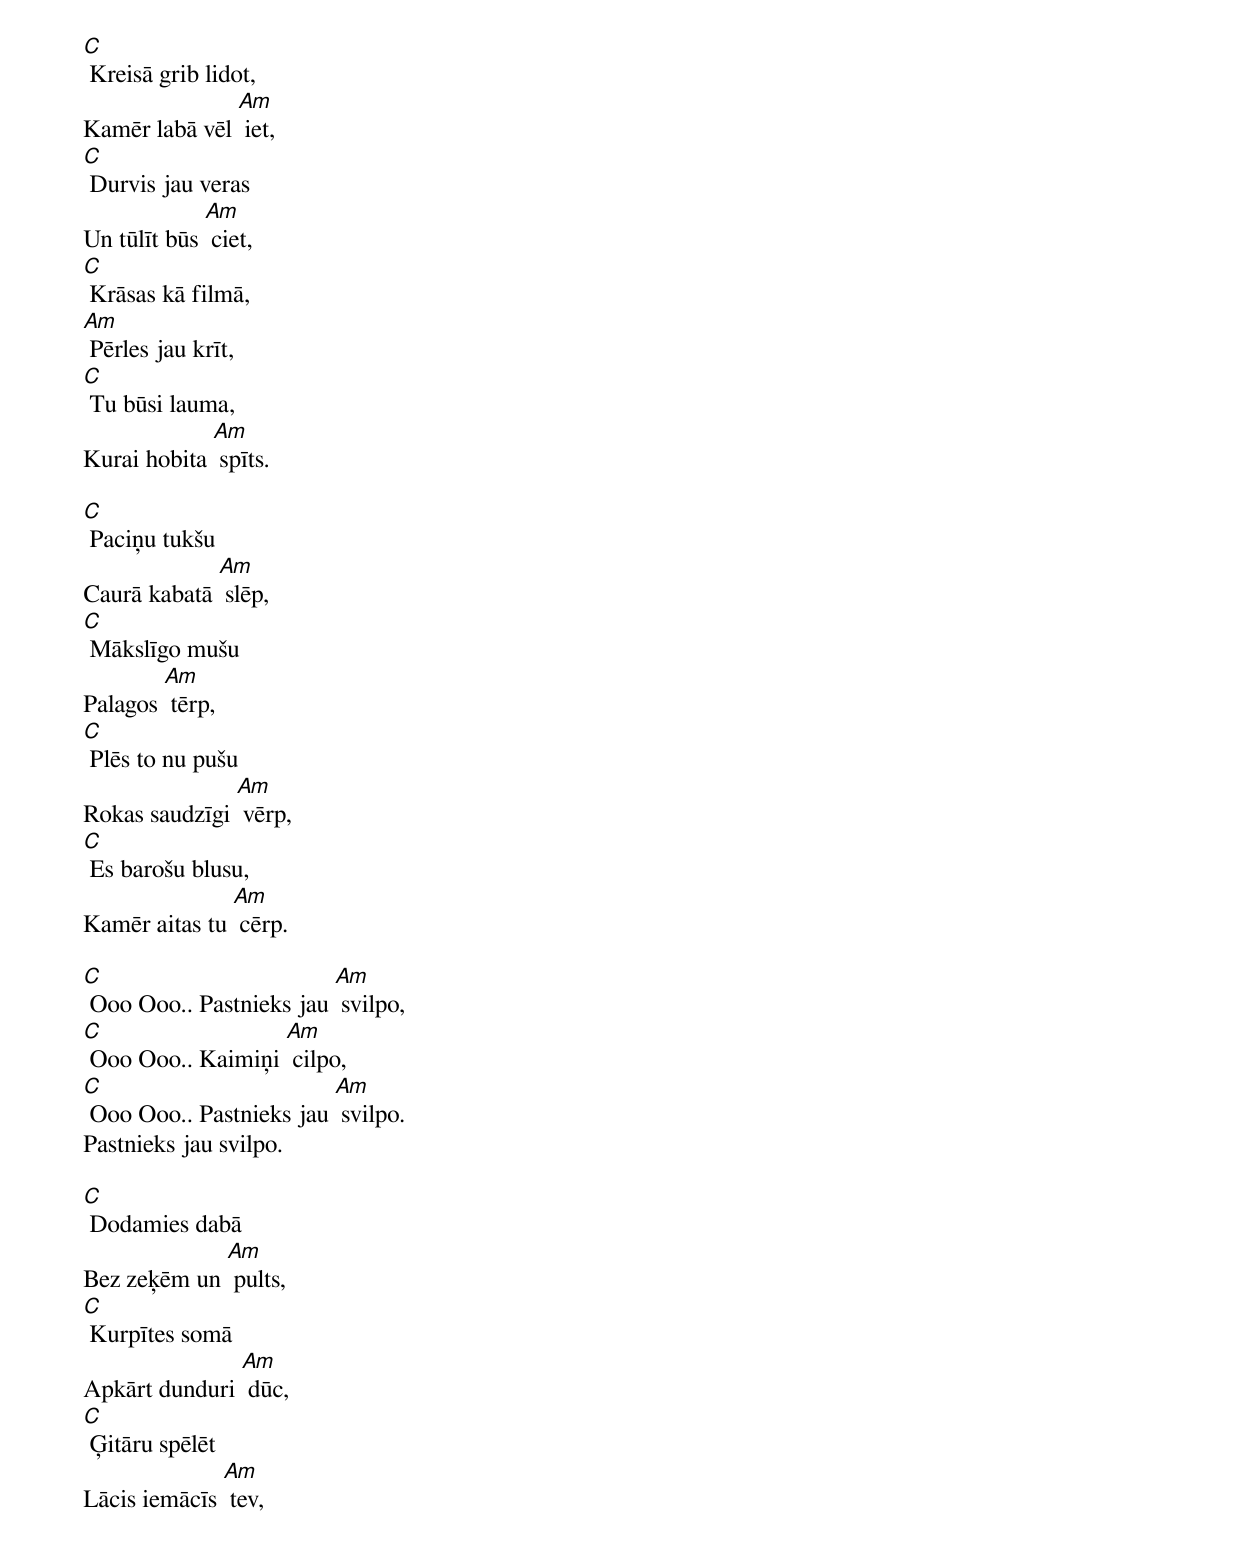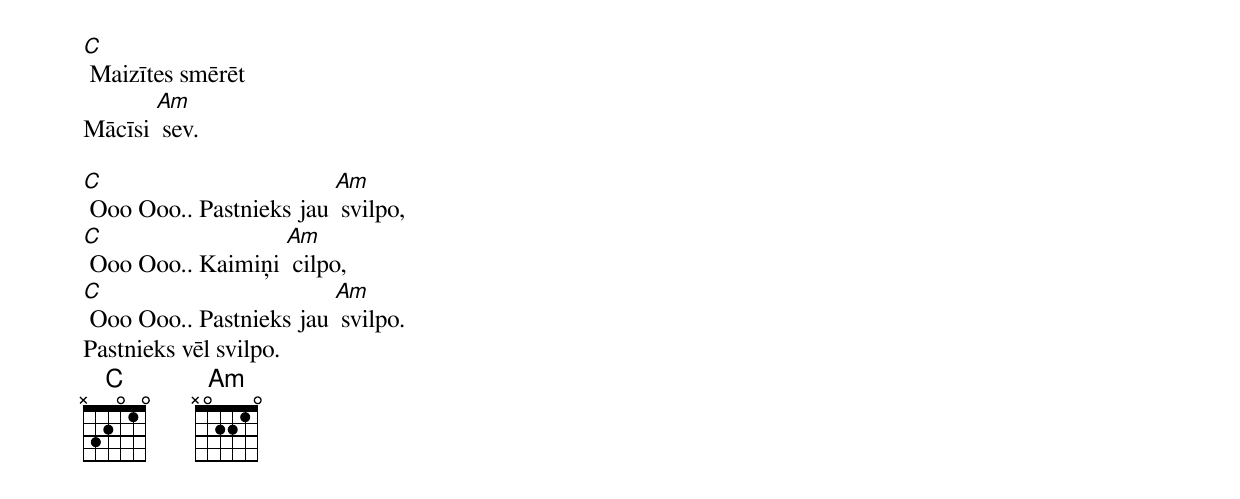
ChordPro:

[C] Kreisā grib lidot,
Kamēr labā vēl [Am] iet,
[C] Durvis jau veras
Un tūlīt būs [Am] ciet,
[C] Krāsas kā filmā,
[Am] Pērles jau krīt,
[C] Tu būsi lauma,
Kurai hobita [Am] spīts.

[C] Paciņu tukšu
Caurā kabatā [Am] slēp,
[C] Mākslīgo mušu
Palagos [Am] tērp,
[C] Plēs to nu pušu
Rokas saudzīgi [Am] vērp,
[C] Es barošu blusu,
Kamēr aitas tu [Am] cērp.

[C] Ooo Ooo.. Pastnieks jau [Am] svilpo,
[C] Ooo Ooo.. Kaimiņi [Am] cilpo,
[C] Ooo Ooo.. Pastnieks jau [Am] svilpo.
Pastnieks jau svilpo.

[C] Dodamies dabā
Bez zeķēm un [Am] pults,
[C] Kurpītes somā
Apkārt dunduri [Am] dūc,
[C] Ģitāru spēlēt
Lācis iemācīs [Am] tev,
[C] Maizītes smērēt
Mācīsi [Am] sev.

[C] Ooo Ooo.. Pastnieks jau [Am] svilpo,
[C] Ooo Ooo.. Kaimiņi [Am] cilpo,
[C] Ooo Ooo.. Pastnieks jau [Am] svilpo.
Pastnieks vēl svilpo.
